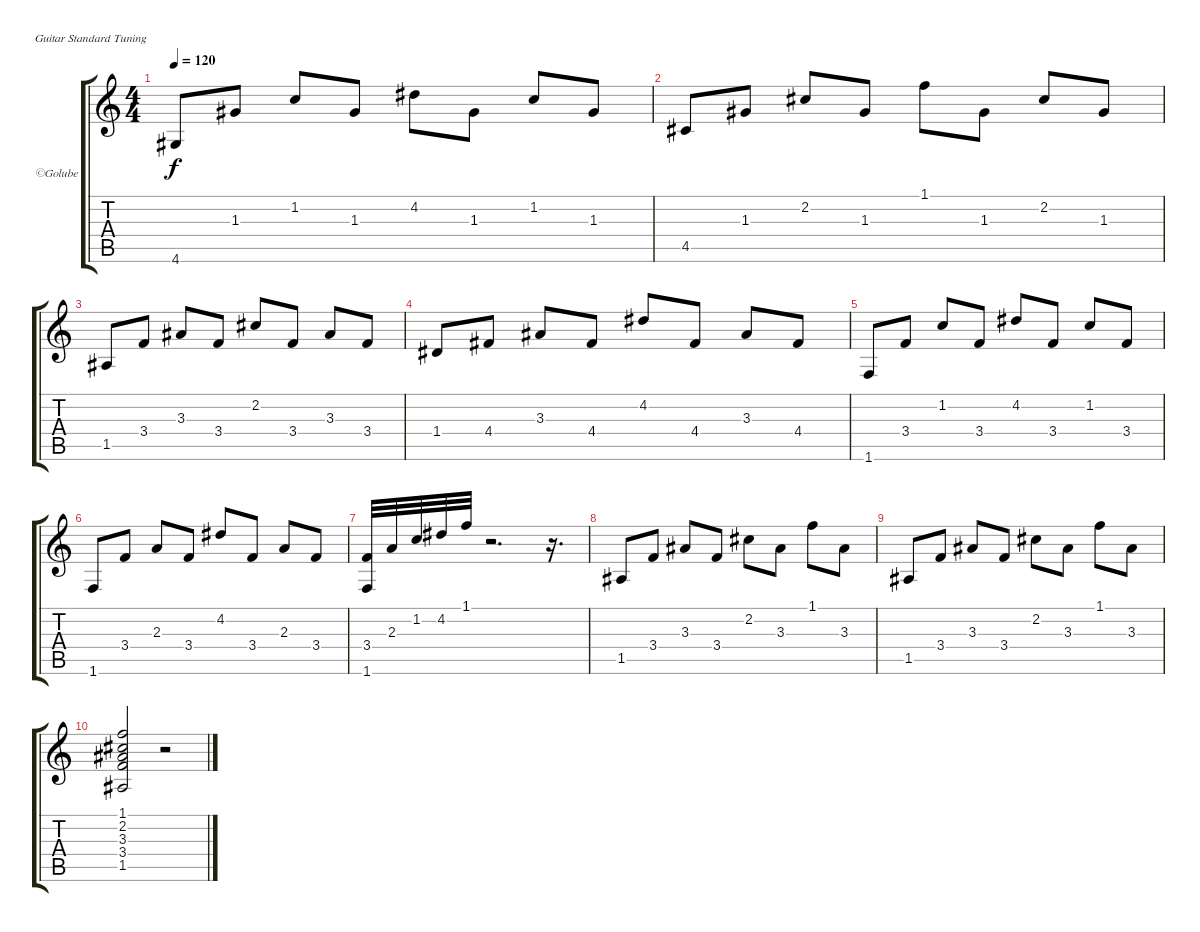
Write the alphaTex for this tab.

\bracketExtendMode groupsimilarinstruments
\firstSystemTrackNameOrientation horizontal
\otherSystemsTrackNameOrientation horizontal
\track (" Golubev Vlad" " ©Golube") {instrument acousticguitarsteel}
\staff {score tabs}
\tuning (E4 B3 G3 D3 A2 E2)
\ts (4 4)
\tempo 120
\clef g2
\ks c
4.6.8{dy f} 1.3.8 1.2.8 1.3.8 4.2.8 1.3.8 1.2.8 1.3.8 |
4.5.8 1.3.8 2.2.8 1.3.8 1.1.8 1.3.8 2.2.8 1.3.8 |
1.5.8 3.4.8 3.3.8 3.4.8 2.2.8 3.4.8 3.3.8 3.4.8 |
1.4.8 4.4.8 3.3.8 4.4.8 4.2.8 4.4.8 3.3.8 4.4.8 |
1.6.8 3.4.8 1.2.8 3.4.8 4.2.8 3.4.8 1.2.8 3.4.8 |
1.6.8 3.4.8 2.3.8 3.4.8 4.2.8 3.4.8 2.3.8 3.4.8 |
(3.4 1.6).32 2.3.32 1.2.32 4.2.32 1.1.32 r.2{d} r.16{d} |
1.5.8 3.4.8 3.3.8 3.4.8 2.2.8 3.3.8 1.1.8 3.3.8 |
1.5.8 3.4.8 3.3.8 3.4.8 2.2.8 3.3.8 1.1.8 3.3.8 |
(1.1 2.2 3.3 3.4 1.5).2 r.2
